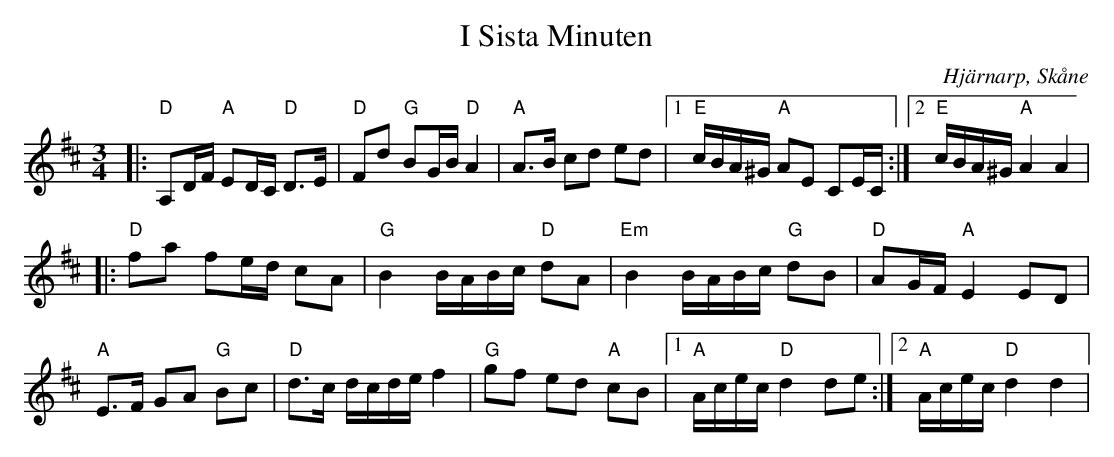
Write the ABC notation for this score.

X:1
T:I Sista Minuten
O:Hjärnarp, Skåne
M:3/4
L:1/16
K:D
C:Jenny Bengtsson
|: "D"A,2DF "A"E2DC "D"D3E | "D"F2d2 "G"B2GB "D"A4| "A"A3B c2d2 e2d2 |1 "E"cBA^G "A"A2E2 C2EC :|2 "E"cBA^G "A"A4 A4 |
|: "D"f2a2 f2ed c2A2 | "G"B4 BABc "D"d2A2 | "Em"B4 BABc "G"d2B2 | "D"A2GF "A"E4 E2D2 |
"A"E3F G2A2 "G"B2c2 | "D"d3c dcde f4 | "G"g2f2 e2d2 "A"c2B2 |1 "A"Acec "D"d4 d2e2:|2 "A"Acec "D"d4 d4 |
